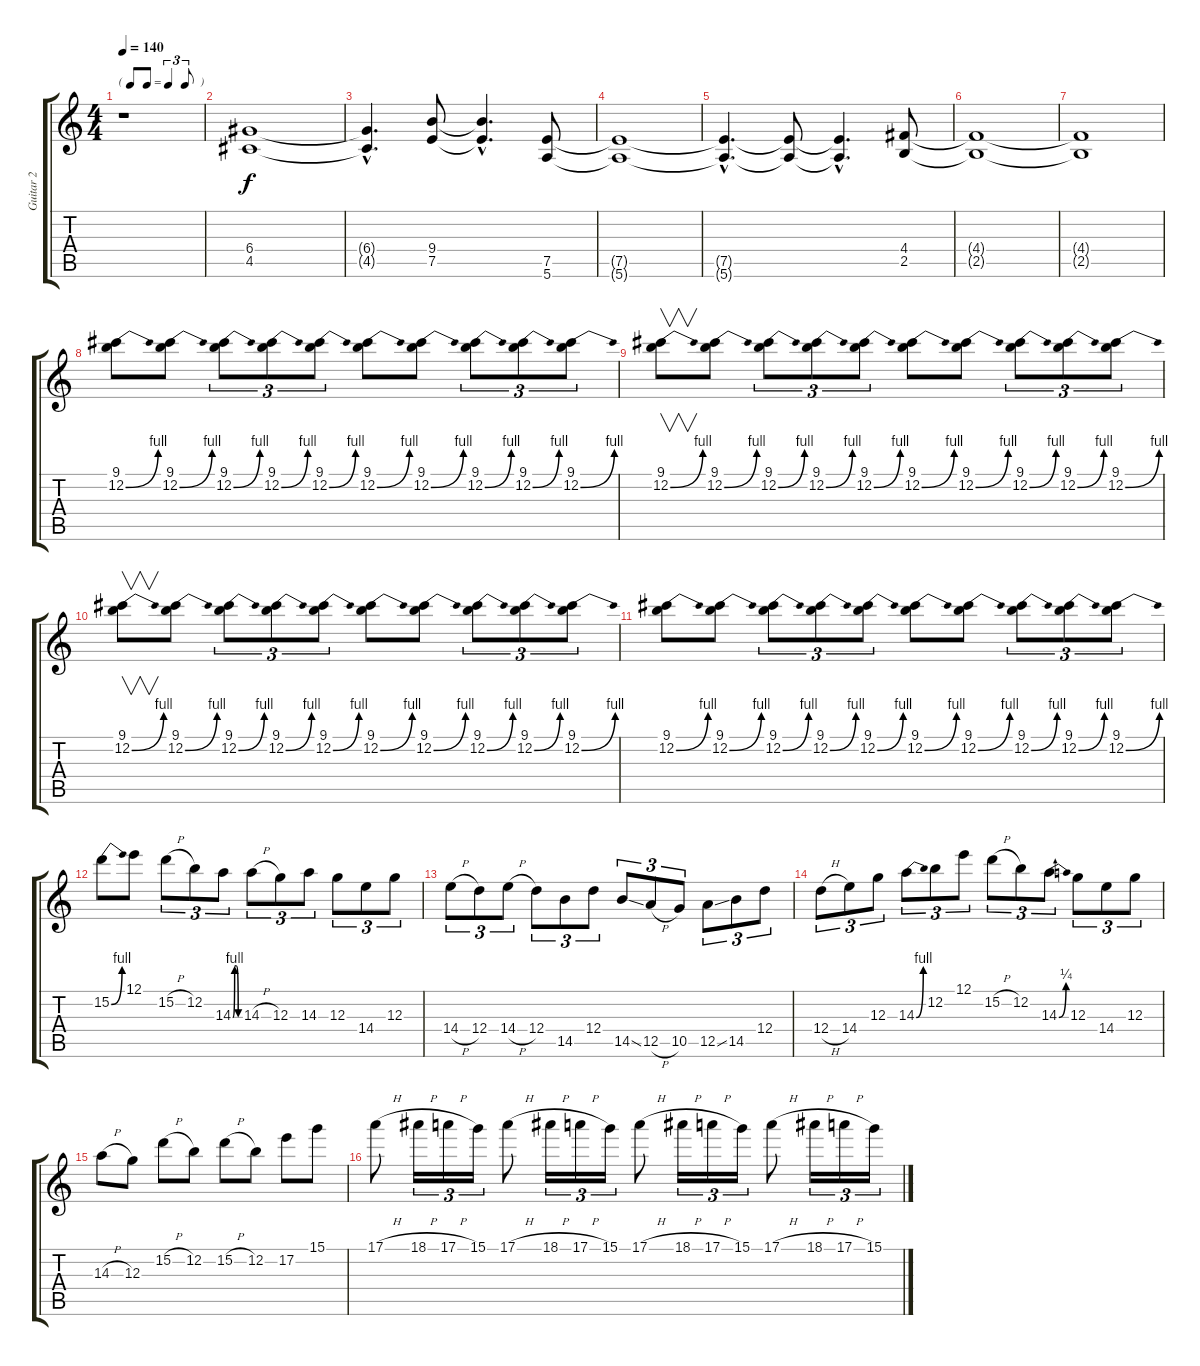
\track ("Guitar 2" "Guitar 2") {instrument overdrivenguitar}
\staff {score tabs}
\tuning (E4 B3 G3 D3 A2 E2) {hide}
\ts (4 4)
\tf triplet8th
\tempo 140
\clef g2
\ks c
r.1{dy f} |
(6.4 4.5).1 |
(6.4{hac t} 4.5{hac t}).4{d} (9.4 7.5).8 (9.4{hac t} 7.5{hac t}).4{d} (7.5 5.6).8 |
(7.5{t} 5.6{t}).1 |
(7.5{hac t} 5.6{hac t}).4{d} (7.5{t} 5.6{t}).8 (7.5{hac t} 5.6{hac t}).4{d} (4.4 2.5).8 |
(4.4{t} 2.5{t}).1 |
(4.4{t} 2.5{t}).1 |
(9.1 12.2{be (bend 0 0 60 4)}).8 (9.1 12.2{be (bend 0 0 60 4)}).8 (9.1 12.2{be (bend 0 0 60 4)}).8{tu (3 2)} (9.1 12.2{be (bend 0 0 60 4)}).8{tu (3 2)} (9.1 12.2{be (bend 0 0 60 4)}).8{tu (3 2)} (9.1 12.2{be (bend 0 0 60 4)}).8 (9.1 12.2{be (bend 0 0 60 4)}).8 (9.1 12.2{be (bend 0 0 60 4)}).8{tu (3 2)} (9.1 12.2{be (bend 0 0 60 4)}).8{tu (3 2)} (9.1 12.2{be (bend 0 0 60 4)}).8{tu (3 2)} |
(9.1 12.2{be (bend 0 0 60 4)}).8{v} (9.1 12.2{be (bend 0 0 60 4)}).8 (9.1 12.2{be (bend 0 0 60 4)}).8{tu (3 2)} (9.1 12.2{be (bend 0 0 60 4)}).8{tu (3 2)} (9.1 12.2{be (bend 0 0 60 4)}).8{tu (3 2)} (9.1 12.2{be (bend 0 0 60 4)}).8 (9.1 12.2{be (bend 0 0 60 4)}).8 (9.1 12.2{be (bend 0 0 60 4)}).8{tu (3 2)} (9.1 12.2{be (bend 0 0 60 4)}).8{tu (3 2)} (9.1 12.2{be (bend 0 0 60 4)}).8{tu (3 2)} |
(9.1 12.2{be (bend 0 0 60 4)}).8{v} (9.1 12.2{be (bend 0 0 60 4)}).8 (9.1 12.2{be (bend 0 0 60 4)}).8{tu (3 2)} (9.1 12.2{be (bend 0 0 60 4)}).8{tu (3 2)} (9.1 12.2{be (bend 0 0 60 4)}).8{tu (3 2)} (9.1 12.2{be (bend 0 0 60 4)}).8 (9.1 12.2{be (bend 0 0 60 4)}).8 (9.1 12.2{be (bend 0 0 60 4)}).8{tu (3 2)} (9.1 12.2{be (bend 0 0 60 4)}).8{tu (3 2)} (9.1 12.2{be (bend 0 0 60 4)}).8{tu (3 2)} |
(9.1 12.2{be (bend 0 0 60 4)}).8 (9.1 12.2{be (bend 0 0 60 4)}).8 (9.1 12.2{be (bend 0 0 60 4)}).8{tu (3 2)} (9.1 12.2{be (bend 0 0 60 4)}).8{tu (3 2)} (9.1 12.2{be (bend 0 0 60 4)}).8{tu (3 2)} (9.1 12.2{be (bend 0 0 60 4)}).8 (9.1 12.2{be (bend 0 0 60 4)}).8 (9.1 12.2{be (bend 0 0 60 4)}).8{tu (3 2)} (9.1 12.2{be (bend 0 0 60 4)}).8{tu (3 2)} (9.1 12.2{be (bend 0 0 60 4)}).8{tu (3 2)} |
15.2{be (bend 0 0 60 4)}.8 12.1.8 15.2{h}.8{tu (3 2)} 12.2.8{tu (3 2)} 14.3{be (custom 0 0 15 4 30 4 45 0 60 0)}.8{tu (3 2)} 14.3{h}.8{tu (3 2)} 12.3.8{tu (3 2)} 14.3.8{tu (3 2)} 12.3.8{tu (3 2)} 14.4.8{tu (3 2)} 12.3.8{tu (3 2)} |
14.4{h}.8{tu (3 2)} 12.4.8{tu (3 2)} 14.4{h}.8{tu (3 2)} 12.4.8{tu (3 2)} 14.5.8{tu (3 2)} 12.4.8{tu (3 2)} 14.5{ss}.8{tu (3 2)} 12.5{h}.8{tu (3 2)} 10.5.8{tu (3 2)} 12.5{ss}.8{tu (3 2)} 14.5.8{tu (3 2)} 12.4.8{tu (3 2)} |
12.4{h}.8{tu (3 2)} 14.4.8{tu (3 2)} 12.3.8{tu (3 2)} 14.3{be (bend 0 0 60 4)}.8{tu (3 2)} 12.2.8{tu (3 2)} 12.1.8{tu (3 2)} 15.2{h}.8{tu (3 2)} 12.2.8{tu (3 2)} 14.3{be (bend 0 0 60 1)}.8{tu (3 2)} 12.3.8{tu (3 2)} 14.4.8{tu (3 2)} 12.3.8{tu (3 2)} |
14.3{h}.8 12.3.8 15.2{h}.8 12.2.8 15.2{h}.8 12.2.8 17.2.8 15.1.8 |
17.1{h}.8 18.1{h}.16{tu (3 2)} 17.1{h}.16{tu (3 2)} 15.1.16{tu (3 2)} 17.1{h}.8 18.1{h}.16{tu (3 2)} 17.1{h}.16{tu (3 2)} 15.1.16{tu (3 2)} 17.1{h}.8 18.1{h}.16{tu (3 2)} 17.1{h}.16{tu (3 2)} 15.1.16{tu (3 2)} 17.1{h}.8 18.1{h}.16{tu (3 2)} 17.1{h}.16{tu (3 2)} 15.1.16{tu (3 2)}
